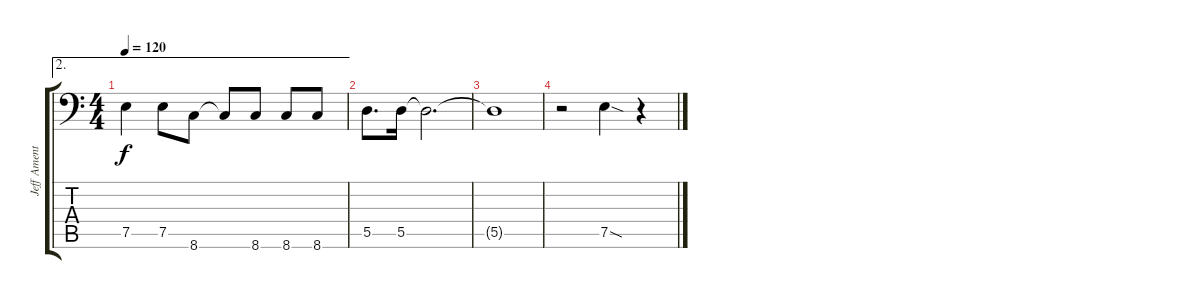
\track ("Jeff Ament" "Jeff Ament") {instrument electricbassfinger}
\staff {score tabs}
\tuning (E3 B2 G2 D2 A1 E1) {hide}
\ae 2
\ts (4 4)
\tempo 120
\clef f4
\ks c
7.5.4{dy f} 7.5.8 8.6.8 8.6{t}.8 8.6.8 8.6.8 8.6.8 |
5.5.8{d} 5.5.16 5.5{t}.2{d} |
5.5{t}.1 |
r.2 7.5{sod}.4 r.4
